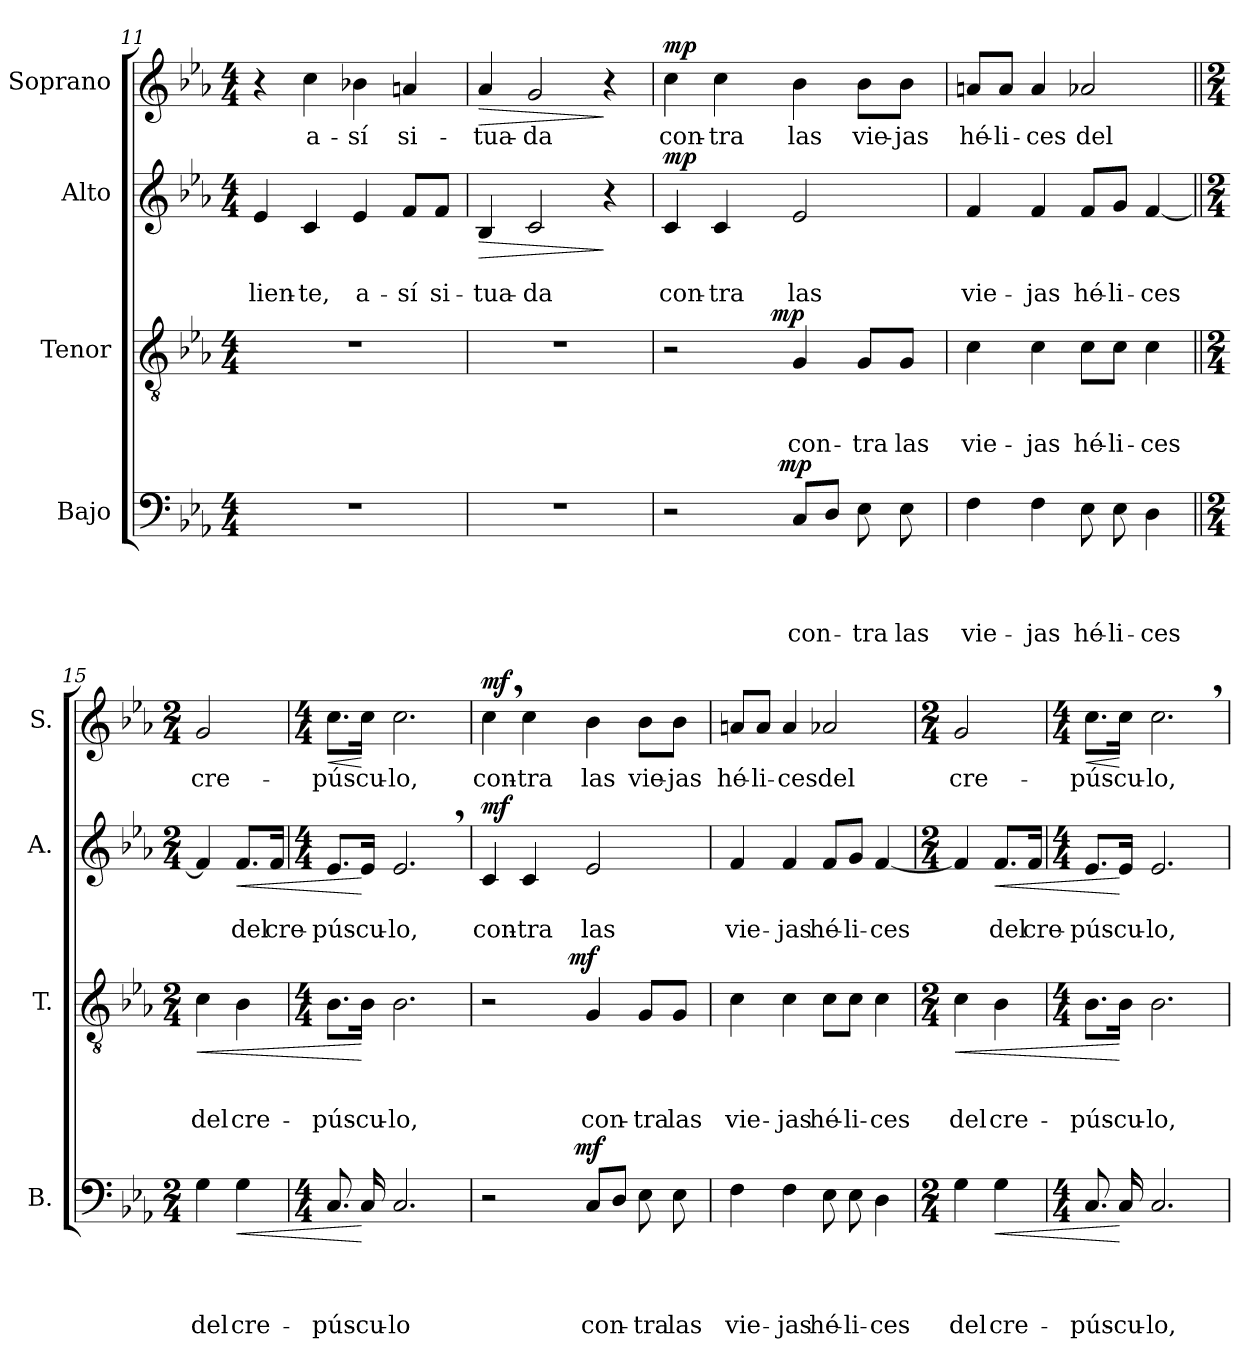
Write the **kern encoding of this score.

**kern	**text	**text	**text	**text	**dynam	**kern	**text	**text	**text	**dynam	**kern	**text	**text	**dynam	**kern	**text	**dynam
*part4	*part4	*part4	*part4	*part4	*part4	*part3	*part3	*part3	*part3	*part3	*part2	*part2	*part2	*part2	*part1	*part1	*part1
*staff4	*staff4	*staff4	*staff4	*staff4	*staff4	*staff3	*staff3	*staff3	*staff3	*staff3	*staff2	*staff2	*staff2	*staff2	*staff1	*staff1	*staff1
*I"Bajo	*	*	*	*	*	*I"Tenor	*	*	*	*	*I"Alto	*	*	*	*I"Soprano	*	*
*I'B.	*	*	*	*	*	*I'T.	*	*	*	*	*I'A.	*	*	*	*I'S.	*	*
*clefF4	*	*	*	*	*	*clefGv2	*	*	*	*	*clefG2	*	*	*	*clefG2	*	*
*k[b-e-a-]	*	*	*	*	*	*k[b-e-a-]	*	*	*	*	*k[b-e-a-]	*	*	*	*k[b-e-a-]	*	*
*E-:	*	*	*	*	*	*E-:	*	*	*	*	*E-:	*	*	*	*E-:	*	*
*M4/4	*	*	*	*	*	*M4/4	*	*	*	*	*M4/4	*	*	*	*M4/4	*	*
=11	=11	=11	=11	=11	=11	=11	=11	=11	=11	=11	=11	=11	=11	=11	=11	=11	=11
!	!	!	!	!	!	!	!	!	!	!	!	!	!LO:LY:b	!	!	!	!
1r	.	.	.	.	.	1r	.	.	.	.	4e-/	.	-lien-	.	4r	.	.
!	!	!	!	!	!	!	!	!	!	!	!	!	!LO:LY:b	!	!	!LO:LY:b	!
.	.	.	.	.	.	.	.	.	.	.	4c/	.	-te,	.	4cc\	a-	.
!	!	!	!	!	!	!	!	!	!	!	!	!	!LO:LY:b	!	!	!LO:LY:b	!
.	.	.	.	.	.	.	.	.	.	.	4e-/	.	a-	.	4b-X\	-sí	.
!	!	!	!	!	!	!	!	!	!	!	!	!	!LO:LY:b	!	!	!LO:LY:b	!
.	.	.	.	.	.	.	.	.	.	.	8f/L	.	-sí	.	4an/	si-	.
!	!	!	!	!	!	!	!	!	!	!	!	!	!LO:LY:b	!	!	!	!
.	.	.	.	.	.	.	.	.	.	.	8f/J	.	si-	.	.	.	.
=12	=12	=12	=12	=12	=12	=12	=12	=12	=12	=12	=12	=12	=12	=12	=12	=12	=12
!	!	!	!	!	!	!	!	!	!	!	!	!	!LO:LY:b	!LO:HP:b	!	!LO:LY:b	!LO:HP:b
1r	.	.	.	.	.	1r	.	.	.	.	4B-/	.	-tua-	>	4a-/	-tua-	>
!	!	!	!	!	!	!	!	!	!	!	!	!	!LO:LY:b	!	!	!LO:LY:b	!
.	.	.	.	.	.	.	.	.	.	.	2c/	.	-da	.	2g/	-da	.
.	.	.	.	.	.	.	.	.	.	.	4r	.	.	]	4r	.	]
=13	=13	=13	=13	=13	=13	=13	=13	=13	=13	=13	=13	=13	=13	=13	=13	=13	=13
!	!	!	!	!	!	!	!	!	!	!	!	!	!LO:LY:b	!LO:DY:a	!	!LO:LY:b	!LO:DY:a
*^	*	*	*	*	*	*^	*	*	*	*	*	*	*	*	*	*	*
2r	4...ryy	.	.	.	.	.	2r	3ryy	.	.	.	.	4c/	.	con-	mp	4cc\	con-	mp
!	!	!	!	!	!	!	!	!	!	!	!	!	!	!	!LO:LY:b:rj	!	!	!LO:LY:b:rj	!
.	.	.	.	.	.	.	.	.	.	.	.	.	4c/	.	-tra	.	4cc\	-tra	.
.	.	.	.	.	.	.	.	12.ryy	.	.	.	.	.	.	.	.	.	.	.
!	!	!	!	!	!	!	!	!	!	!	!	!LO:DY:a	!	!	!	!	!	!	!
.	.	.	.	.	.	.	.	3ryy	.	.	.	mp	.	.	.	.	.	.	.
!	!	!	!	!	!	!LO:DY:a	!	!	!	!	!	!	!	!	!	!	!	!	!
.	2ryy	.	.	.	.	mp	.	.	.	.	.	.	.	.	.	.	.	.	.
!	!	!	!	!	!LO:LY:b	!	!	!	!	!	!LO:LY:b	!	!	!	!LO:LY:b	!	!	!LO:LY:b	!
8C/L	.	.	.	.	con-	.	4G/	.	.	.	con-	.	2e-/	.	las	.	4b-\	las	.
8D/J	.	.	.	.	.	.	.	.	.	.	.	.	.	.	.	.	.	.	.
!	!	!	!	!	!LO:LY:b	!	!	!	!	!	!LO:LY:b	!	!	!	!	!	!	!LO:LY:b	!
8E-\	.	.	.	.	-tra	.	8G/L	.	.	.	-tra	.	.	.	.	.	8b-\L	vie-	.
.	.	.	.	.	.	.	.	6ryy	.	.	.	.	.	.	.	.	.	.	.
!	!	!	!	!	!LO:LY:b	!	!	!	!	!	!LO:LY:b	!	!	!	!	!	!	!LO:LY:b:rj	!
8E-\	.	.	.	.	las	.	8G/J	.	.	.	las	.	.	.	.	.	8b-\J	-jas	.
.	.	.	.	.	.	.	.	24ryy	.	.	.	.	.	.	.	.	.	.	.
.	32ryy	.	.	.	.	.	.	.	.	.	.	.	.	.	.	.	.	.	.
=14	=14	=14	=14	=14	=14	=14	=14	=14	=14	=14	=14	=14	=14	=14	=14	=14	=14	=14	=14
!	!	!	!	!	!LO:LY:b	!	!	!	!	!	!LO:LY:b	!	!	!	!LO:LY:b	!	!	!LO:LY:b	!
*v	*v	*	*	*	*	*	*	*	*	*	*	*	*	*	*	*	*	*	*
*	*	*	*	*	*	*v	*v	*	*	*	*	*	*	*	*	*	*	*
4F\	.	.	.	vie-	.	4c\	.	.	vie-	.	4f/	.	vie-	.	8an/L	hé-	.
!	!	!	!	!	!	!	!	!	!	!	!	!	!	!	!	!LO:LY:b	!
.	.	.	.	.	.	.	.	.	.	.	.	.	.	.	8a/J	-li-	.
!	!	!	!	!LO:LY:b	!	!	!	!	!LO:LY:b	!	!	!	!LO:LY:b	!	!	!LO:LY:b	!
4F\	.	.	.	-jas	.	4c\	.	.	-jas	.	4f/	.	-jas	.	4a/	-ces	.
!	!	!	!	!LO:LY:b	!	!	!	!	!LO:LY:b	!	!	!	!LO:LY:b	!	!	!LO:LY:b	!
8E-\	.	.	.	hé-	.	8c\L	.	.	hé-	.	8f/L	.	hé-	.	2a-X/	del	.
!	!	!	!	!LO:LY:b	!	!	!	!	!LO:LY:b	!	!	!	!LO:LY:b	!	!	!	!
8E-\	.	.	.	-li-	.	8c\J	.	.	-li-	.	8g/J	.	-li-	.	.	.	.
!	!	!	!	!LO:LY:b	!	!	!	!	!LO:LY:b	!	!	!	!LO:LY:b	!	!	!	!
4D\	.	.	.	-ces	.	4c\	.	.	-ces	.	[<4f/	.	-ces	.	.	.	.
!!LO:LB:g=z
=15||	=15||	=15||	=15||	=15||	=15||	=15||	=15||	=15||	=15||	=15||	=15||	=15||	=15||	=15||	=15||	=15||	=15||
*M2/4	*	*	*	*	*	*M2/4	*	*	*	*	*M2/4	*	*	*	*M2/4	*	*
!	!	!	!	!LO:LY:b	!	!	!	!	!LO:LY:b	!LO:HP:b	!	!	!	!	!	!LO:LY:b	!
4G\	.	.	.	del	.	4c\	.	.	del	<	4f/]	.	.	.	2g/	cre-	.
!	!	!	!	!LO:LY:b	!LO:HP:b	!	!	!	!LO:LY:b	!	!	!	!LO:LY:b	!LO:HP:b	!	!	!
4G\	.	.	.	cre-	<	4B-\	.	.	cre-	.	8.f/L	.	del	<	.	.	.
!	!	!	!	!	!	!	!	!	!	!	!	!	!LO:LY:b	!	!	!	!
.	.	.	.	.	.	.	.	.	.	.	16f/Jk	.	cre-	.	.	.	.
=16	=16	=16	=16	=16	=16	=16	=16	=16	=16	=16	=16	=16	=16	=16	=16	=16	=16
*M4/4	*	*	*	*	*	*M4/4	*	*	*	*	*M4/4	*	*	*	*M4/4	*	*
!	!	!	!	!LO:LY:b	!	!	!	!	!LO:LY:b	!	!	!	!LO:LY:b	!	!	!LO:LY:b	!LO:HP:b
8.C/	.	.	.	-pús-	.	8.B-\L	.	.	-pús-	.	8.e-/L	.	-pús-	.	8.cc\L	-pús-	<
!	!	!	!	!LO:LY:b	!	!	!	!	!LO:LY:b	!	!	!	!LO:LY:b	!	!	!LO:LY:b	!
16C/	.	.	.	-cu-	[	16B-\Jk	.	.	-cu-	[	16e-/Jk	.	-cu-	[	16cc\Jk	-cu-	[
!	!	!	!	!LO:LY:b:rj	!	!	!	!	!LO:LY:b:rj	!	!	!	!LO:LY:b:rj	!	!	!LO:LY:b:rj	!
2.C/	.	.	.	-lo	.	2.B-\	.	.	-lo,	.	2.e-,>/	.	-lo,	.	2.cc\	-lo,	.
=17	=17	=17	=17	=17	=17	=17	=17	=17	=17	=17	=17	=17	=17	=17	=17	=17	=17
!	!	!	!	!	!	!	!	!	!	!	!	!	!LO:LY:b	!LO:DY:a	!	!LO:LY:b	!LO:DY:a
*^	*	*	*	*	*	*^	*	*	*	*	*	*	*	*	*	*	*
2r	4...ryy	.	.	.	.	.	2r	3ryy	.	.	.	.	4c/	.	con-	mf	4cc,>\	con-	mf
!	!	!	!	!	!	!	!	!	!	!	!	!	!	!	!LO:LY:b:rj	!	!	!LO:LY:b:rj	!
.	.	.	.	.	.	.	.	.	.	.	.	.	4c/	.	-tra	.	4cc\	-tra	.
.	.	.	.	.	.	.	.	12.ryy	.	.	.	.	.	.	.	.	.	.	.
!	!	!	!	!	!	!	!	!	!	!	!	!LO:DY:a	!	!	!	!	!	!	!
.	.	.	.	.	.	.	.	3ryy	.	.	.	mf	.	.	.	.	.	.	.
!	!	!	!	!	!	!LO:DY:a	!	!	!	!	!	!	!	!	!	!	!	!	!
.	2ryy	.	.	.	.	mf	.	.	.	.	.	.	.	.	.	.	.	.	.
!	!	!	!	!	!LO:LY:b	!	!	!	!	!	!LO:LY:b	!	!	!	!LO:LY:b	!	!	!LO:LY:b	!
8C/L	.	.	.	.	con-	.	4G/	.	.	.	con-	.	2e-/	.	las	.	4b-\	las	.
8D/J	.	.	.	.	.	.	.	.	.	.	.	.	.	.	.	.	.	.	.
!	!	!	!	!	!LO:LY:b	!	!	!	!	!	!LO:LY:b	!	!	!	!	!	!	!LO:LY:b	!
8E-\	.	.	.	.	-tra	.	8G/L	.	.	.	-tra	.	.	.	.	.	8b-\L	vie-	.
.	.	.	.	.	.	.	.	6ryy	.	.	.	.	.	.	.	.	.	.	.
!	!	!	!	!	!LO:LY:b	!	!	!	!	!	!LO:LY:b	!	!	!	!	!	!	!LO:LY:b:rj	!
8E-\	.	.	.	.	las	.	8G/J	.	.	.	las	.	.	.	.	.	8b-\J	-jas	.
.	.	.	.	.	.	.	.	24ryy	.	.	.	.	.	.	.	.	.	.	.
.	32ryy	.	.	.	.	.	.	.	.	.	.	.	.	.	.	.	.	.	.
=18	=18	=18	=18	=18	=18	=18	=18	=18	=18	=18	=18	=18	=18	=18	=18	=18	=18	=18	=18
!	!	!	!	!	!LO:LY:b	!	!	!	!	!	!LO:LY:b	!	!	!	!LO:LY:b	!	!	!LO:LY:b	!
*v	*v	*	*	*	*	*	*	*	*	*	*	*	*	*	*	*	*	*	*
*	*	*	*	*	*	*v	*v	*	*	*	*	*	*	*	*	*	*	*
4F\	.	.	.	vie-	.	4c\	.	.	vie-	.	4f/	.	vie-	.	8an/L	hé-	.
!	!	!	!	!	!	!	!	!	!	!	!	!	!	!	!	!LO:LY:b	!
.	.	.	.	.	.	.	.	.	.	.	.	.	.	.	8a/J	-li-	.
!	!	!	!	!LO:LY:b	!	!	!	!	!LO:LY:b	!	!	!	!LO:LY:b	!	!	!LO:LY:b:rj	!
4F\	.	.	.	-jas	.	4c\	.	.	-jas	.	4f/	.	-jas	.	4a/	-ces	.
!	!	!	!	!LO:LY:b	!	!	!	!	!LO:LY:b	!	!	!	!LO:LY:b	!	!	!LO:LY:b	!
8E-\	.	.	.	hé-	.	8c\L	.	.	hé-	.	8f/L	.	hé-	.	2a-X/	del	.
!	!	!	!	!LO:LY:b	!	!	!	!	!LO:LY:b	!	!	!	!LO:LY:b	!	!	!	!
8E-\	.	.	.	-li-	.	8c\J	.	.	-li-	.	8g/J	.	-li-	.	.	.	.
!	!	!	!	!LO:LY:b:rj	!	!	!	!	!LO:LY:b:rj	!	!	!	!LO:LY:b	!	!	!	!
4D\	.	.	.	-ces	.	4c\	.	.	-ces	.	[<4f/	.	-ces	.	.	.	.
=19	=19	=19	=19	=19	=19	=19	=19	=19	=19	=19	=19	=19	=19	=19	=19	=19	=19
*M2/4	*	*	*	*	*	*M2/4	*	*	*	*	*M2/4	*	*	*	*M2/4	*	*
!	!	!	!	!LO:LY:b	!	!	!	!	!LO:LY:b	!LO:HP:b	!	!	!	!	!	!LO:LY:b	!
4G\	.	.	.	del	.	4c\	.	.	del	<	4f/]	.	.	.	2g/	cre-	.
!	!	!	!	!LO:LY:b	!LO:HP:b	!	!	!	!LO:LY:b	!	!	!	!LO:LY:b	!LO:HP:b	!	!	!
4G\	.	.	.	cre-	<	4B-\	.	.	cre-	.	8.f/L	.	del	<	.	.	.
!	!	!	!	!	!	!	!	!	!	!	!	!	!LO:LY:b	!	!	!	!
.	.	.	.	.	.	.	.	.	.	.	16f/Jk	.	cre-	.	.	.	.
=20	=20	=20	=20	=20	=20	=20	=20	=20	=20	=20	=20	=20	=20	=20	=20	=20	=20
*M4/4	*	*	*	*	*	*M4/4	*	*	*	*	*M4/4	*	*	*	*M4/4	*	*
!	!	!	!	!LO:LY:b	!	!	!	!	!LO:LY:b	!	!	!	!LO:LY:b	!	!	!LO:LY:b	!LO:HP:b
8.C/	.	.	.	-pús-	.	8.B-\L	.	.	-pús-	.	8.e-/L	.	-pús-	.	8.cc\L	-pús-	<
!	!	!	!	!LO:LY:b	!	!	!	!	!LO:LY:b	!	!	!	!LO:LY:b	!	!	!LO:LY:b	!
16C/	.	.	.	-cu-	[	16B-\Jk	.	.	-cu-	[	16e-/Jk	.	-cu-	[	16cc\Jk	-cu-	[
!	!	!	!	!LO:LY:b	!	!	!	!	!LO:LY:b	!	!	!	!LO:LY:b	!	!	!LO:LY:b	!
2.C/	.	.	.	-lo,	.	2.B-\	.	.	-lo,	.	2.e-/	.	-lo,	.	2.cc,>\	-lo,	.
=	=	=	=	=	=	=	=	=	=	=	=	=	=	=	=	=	=
*-	*-	*-	*-	*-	*-	*-	*-	*-	*-	*-	*-	*-	*-	*-	*-	*-	*-
